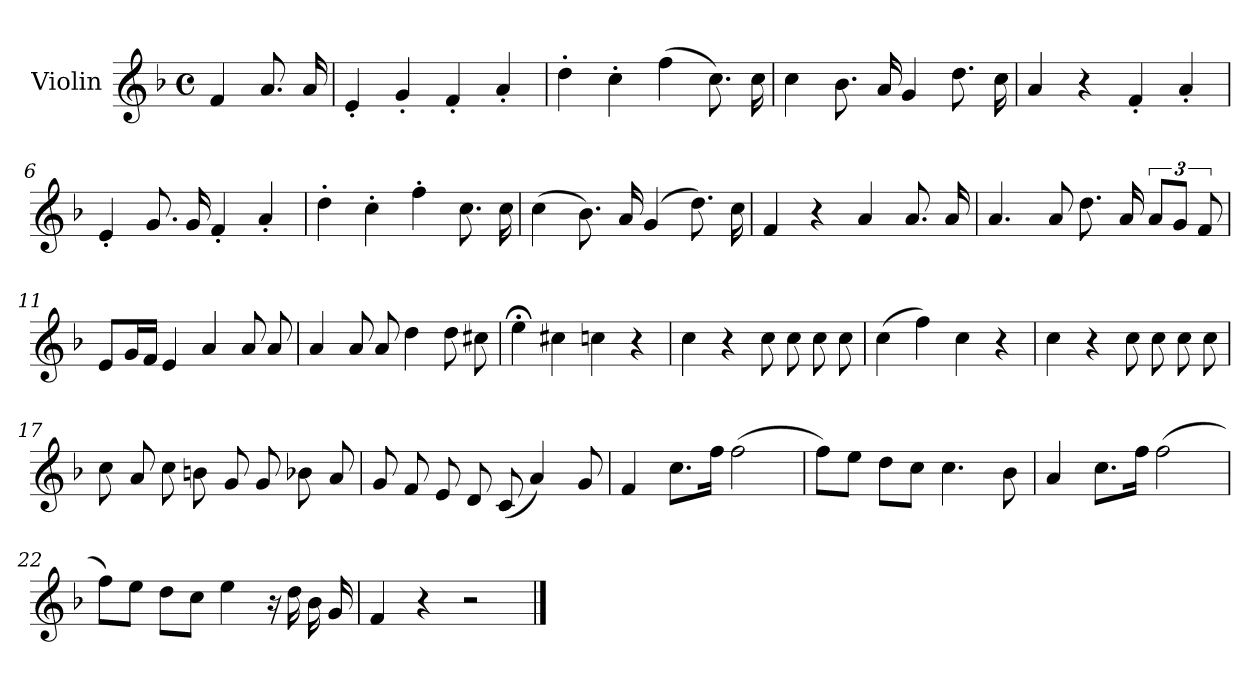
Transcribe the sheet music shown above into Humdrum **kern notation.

**kern	**dynam
*part1	*part1
*staff1	*staff1
*I"Violin	*
*I'Vln.	*
*clefG2	*
*k[b-]	*
*M4/4	*
*met(c)	*
=1	=1
!	!LO:DY:a
4f/	All.o Moderato
8.a/	.
16a/	.
=2	=2
4e'/	.
4g'/	.
4f'/	.
4a'/	.
=3	=3
4dd'\	.
4cc'\	.
(>4ff\	.
8.cc\)	.
16cc\	.
=4	=4
4cc\	.
8.b-\	.
16a/	.
4g/	.
8.dd\	.
16cc\	.
=5	=5
4a/	.
4r	.
4f'/	.
4a'/	.
!!LO:LB:g=z
=6	=6
4e'/	.
8.g/	.
16g/	.
4f'/	.
4a'/	.
=7	=7
4dd'\	.
4cc'\	.
4ff'\	.
8.cc\	.
16cc\	.
=8	=8
(>4cc\	.
8.b-\)	.
16a/	.
(>4g/	.
8.dd\)	.
16cc\	.
=9	=9
4f/	.
4r	.
4a/	.
8.a/	.
16a/	.
=10	=10
4.a/	.
8a/	.
8.dd\	.
16a/	.
12aL	.
12gJ	.
12f/	.
!!LO:LB:g=z
=11	=11
8eL	.
16gL	.
16fJJ	.
4e/	.
4a/	.
8a/	.
8a/	.
=12	=12
4a/	.
8a/	.
8a/	.
4dd\	.
8dd\	.
8cc#X\	.
=13	=13
4ee;<\	.
4cc#X\	.
4ccn\	.
4r	.
=14	=14
4cc\	.
4r	.
8cc\	.
8cc\	.
8cc\	.
8cc\	.
=15	=15
(>4cc\	.
4ff\)	.
4cc\	.
4r	.
!!LO:LB:g=z
=16	=16
4cc\	.
4r	.
8cc\	.
8cc\	.
8cc\	.
8cc\	.
=17	=17
8cc\	.
8a/	.
8cc\	.
8bn\	.
8g/	.
8g/	.
8b-X\	.
8a/	.
=18	=18
8g/	.
8f/	.
8e/	.
8d/	.
(<8c/	.
4a/)	.
8g/	.
=19	=19
4f/	.
8.ccL	.
16ffJk	.
(>2ff\	.
!!LO:LB:g=z
=20	=20
8ffL)	.
8eeJ	.
8ddL	.
8ccJ	.
4.cc\	.
8b-\	.
=21	=21
4a/	.
8.ccL	.
16ffJk	.
(>2ff\	.
=22	=22
8ffL)	.
8eeJ	.
8ddL	.
8ccJ	.
4ee\	.
16r	.
16dd\	.
16b-\	.
16g/	.
=23	=23
4f/	.
4r	.
2r	.
==	==
*-	*-
